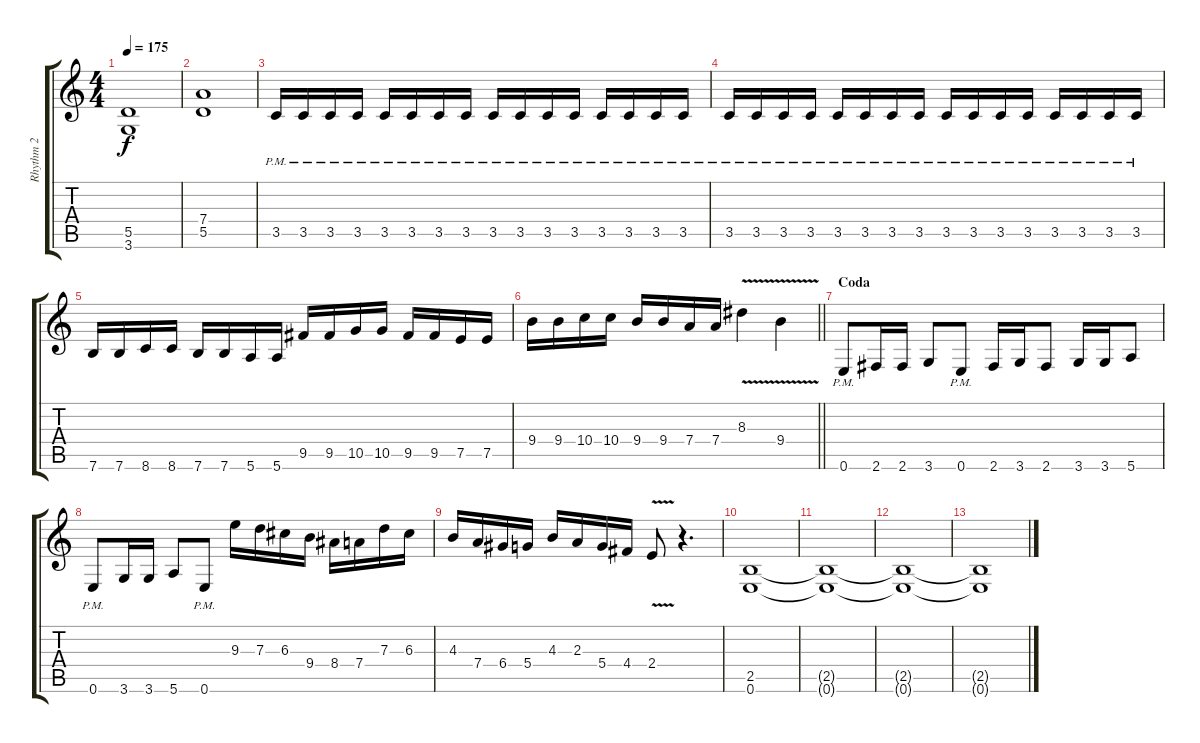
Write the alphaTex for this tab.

\track ("Rhythm 2" "Rhythm 2") {instrument distortionguitar}
\staff {score tabs}
\tuning (E4 B3 G3 D3 A2 E2) {hide}
\ts (4 4)
\tempo 175
\clef g2
\ks c
(5.5 3.6).1{dy f} |
(7.4 5.5).1 |
3.5{pm}.16 3.5{pm}.16 3.5{pm}.16 3.5{pm}.16 3.5{pm}.16 3.5{pm}.16 3.5{pm}.16 3.5{pm}.16 3.5{pm}.16 3.5{pm}.16 3.5{pm}.16 3.5{pm}.16 3.5{pm}.16 3.5{pm}.16 3.5{pm}.16 3.5{pm}.16 |
3.5{pm}.16 3.5{pm}.16 3.5{pm}.16 3.5{pm}.16 3.5{pm}.16 3.5{pm}.16 3.5{pm}.16 3.5{pm}.16 3.5{pm}.16 3.5{pm}.16 3.5{pm}.16 3.5{pm}.16 3.5{pm}.16 3.5{pm}.16 3.5{pm}.16 3.5{pm}.16 |
7.6.16 7.6.16 8.6.16 8.6.16 7.6.16 7.6.16 5.6.16 5.6.16 9.5.16 9.5.16 10.5.16 10.5.16 9.5.16 9.5.16 7.5.16 7.5.16 |
\barLineRight lightlight
9.4.16 9.4.16 10.4.16 10.4.16 9.4.16 9.4.16 7.4.16 7.4.16 8.3{v}.4 9.4{v}.4 |
\section ("" "Coda")
0.6{pm}.8 2.6.16 2.6.16 3.6.8 0.6{pm}.8 2.6.16 3.6.16 2.6.8 3.6.16 3.6.16 5.6.8 |
0.6{pm}.8 3.6.16 3.6.16 5.6.8 0.6{pm}.8 9.3.16 7.3.16 6.3.16 9.4.16 8.4.16 7.4.16 7.3.16 6.3.16 |
4.3.16 7.4.16 6.4.16 5.4.16 4.3.16 2.3.16 5.4.16 4.4.16 2.4{v}.8 r.4{d} |
(2.5 0.6).1 |
(2.5{t} 0.6{t}).1 |
(2.5{t} 0.6{t}).1 |
(2.5{t} 0.6{t}).1
